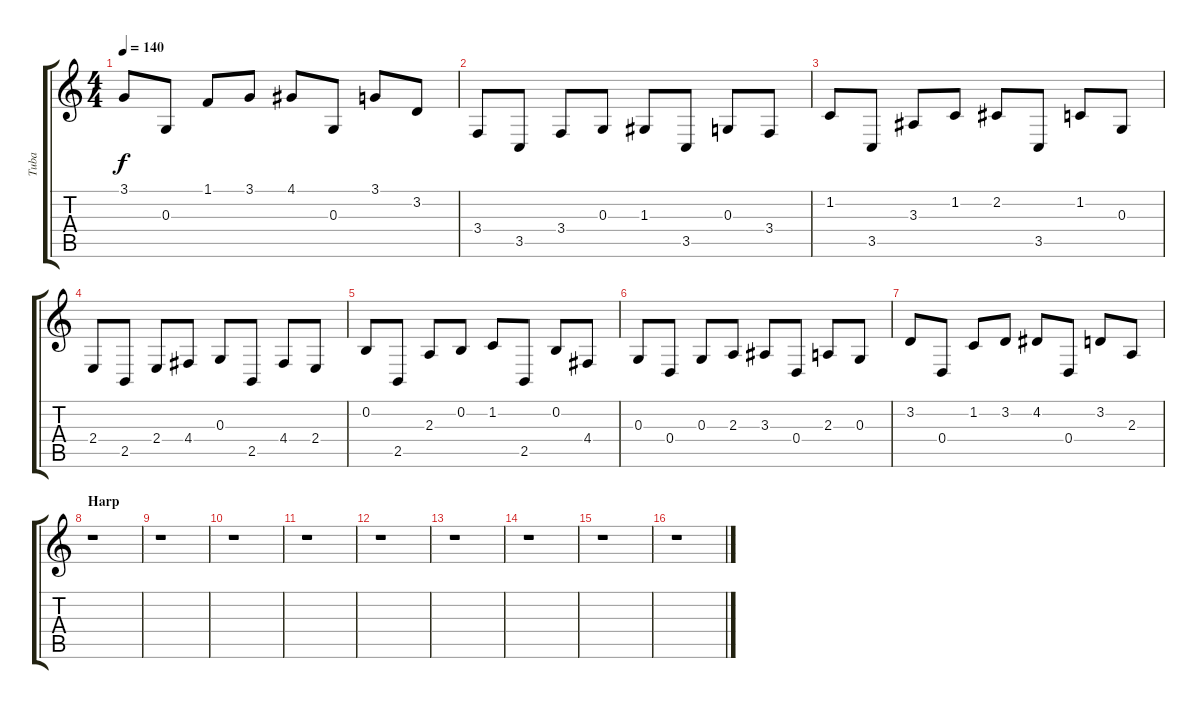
\track ("Tuba" "Tuba") {instrument tuba}
\staff {score tabs}
\tuning (E4 B3 G3 D3 A2 E2) {hide}
\ts (4 4)
\tempo 140
\clef g2
\ks c
3.1.8{dy f} 0.3.8 1.1.8 3.1.8 4.1.8 0.3.8 3.1.8 3.2.8 |
3.4.8 3.5.8 3.4.8 0.3.8 1.3.8 3.5.8 0.3.8 3.4.8 |
1.2.8 3.5.8 3.3.8 1.2.8 2.2.8 3.5.8 1.2.8 0.3.8 |
2.4.8 2.5.8 2.4.8 4.4.8 0.3.8 2.5.8 4.4.8 2.4.8 |
0.2.8 2.5.8 2.3.8 0.2.8 1.2.8 2.5.8 0.2.8 4.4.8 |
0.3.8 0.4.8 0.3.8 2.3.8 3.3.8 0.4.8 2.3.8 0.3.8 |
3.2.8 0.4.8 1.2.8 3.2.8 4.2.8 0.4.8 3.2.8 2.3.8 |
\section ("" "Harp")
r.1 |
r.1 |
r.1 |
r.1 |
r.1 |
r.1 |
r.1 |
r.1 |
r.1
